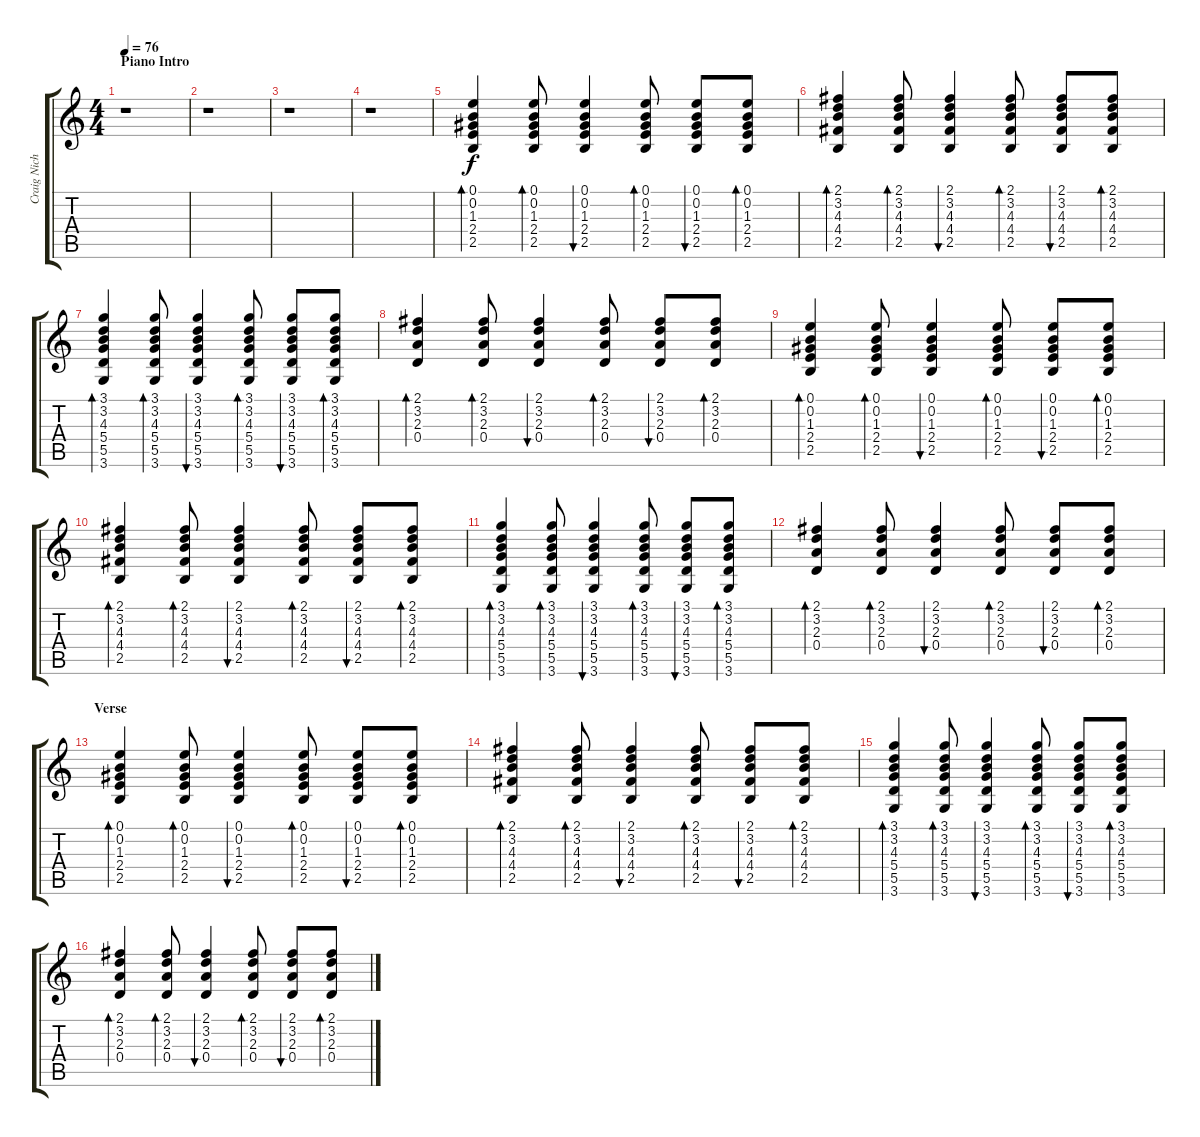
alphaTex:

\track ("Craig Nicholls (Acoustic G.)" "Craig Nich") {instrument acousticguitarsteel}
\staff {score tabs}
\tuning (E4 B3 G3 D3 A2 E2) {hide}
\ts (4 4)
\section ("" "Piano Intro")
\tempo 76
\clef g2
\ks c
r.1{dy f instrument acousticguitarsteel} |
r.1 |
r.1 |
r.1 |
(0.1 0.2 1.3 2.4 2.5).4{bd 30} (0.1 0.2 1.3 2.4 2.5).8{bd 30} (0.1 0.2 1.3 2.4 2.5).4{bu 30} (0.1 0.2 1.3 2.4 2.5).8{bd 30} (0.1 0.2 1.3 2.4 2.5).8{bu 30} (0.1 0.2 1.3 2.4 2.5).8{bd 30} |
(2.1 3.2 4.3 4.4 2.5).4{bd 30} (2.1 3.2 4.3 4.4 2.5).8{bd 30} (2.1 3.2 4.3 4.4 2.5).4{bu 30} (2.1 3.2 4.3 4.4 2.5).8{bd 30} (2.1 3.2 4.3 4.4 2.5).8{bu 30} (2.1 3.2 4.3 4.4 2.5).8{bd 30} |
(3.1 3.2 4.3 5.4 5.5 3.6).4{bd 30} (3.1 3.2 4.3 5.4 5.5 3.6).8{bd 30} (3.1 3.2 4.3 5.4 5.5 3.6).4{bu 30} (3.1 3.2 4.3 5.4 5.5 3.6).8{bd 30} (3.1 3.2 4.3 5.4 5.5 3.6).8{bu 30} (3.1 3.2 4.3 5.4 5.5 3.6).8{bd 30} |
(2.1 3.2 2.3 0.4).4{bd 30} (2.1 3.2 2.3 0.4).8{bd 30} (2.1 3.2 2.3 0.4).4{bu 30} (2.1 3.2 2.3 0.4).8{bd 30} (2.1 3.2 2.3 0.4).8{bu 30} (2.1 3.2 2.3 0.4).8{bd 60} |
(0.1 0.2 1.3 2.4 2.5).4{bd 30} (0.1 0.2 1.3 2.4 2.5).8{bd 30} (0.1 0.2 1.3 2.4 2.5).4{bu 30} (0.1 0.2 1.3 2.4 2.5).8{bd 30} (0.1 0.2 1.3 2.4 2.5).8{bu 30} (0.1 0.2 1.3 2.4 2.5).8{bd 30} |
(2.1 3.2 4.3 4.4 2.5).4{bd 30} (2.1 3.2 4.3 4.4 2.5).8{bd 30} (2.1 3.2 4.3 4.4 2.5).4{bu 30} (2.1 3.2 4.3 4.4 2.5).8{bd 30} (2.1 3.2 4.3 4.4 2.5).8{bu 30} (2.1 3.2 4.3 4.4 2.5).8{bd 30} |
(3.1 3.2 4.3 5.4 5.5 3.6).4{bd 30} (3.1 3.2 4.3 5.4 5.5 3.6).8{bd 30} (3.1 3.2 4.3 5.4 5.5 3.6).4{bu 30} (3.1 3.2 4.3 5.4 5.5 3.6).8{bd 30} (3.1 3.2 4.3 5.4 5.5 3.6).8{bu 30} (3.1 3.2 4.3 5.4 5.5 3.6).8{bd 30} |
(2.1 3.2 2.3 0.4).4{bd 30} (2.1 3.2 2.3 0.4).8{bd 30} (2.1 3.2 2.3 0.4).4{bu 30} (2.1 3.2 2.3 0.4).8{bd 30} (2.1 3.2 2.3 0.4).8{bu 30} (2.1 3.2 2.3 0.4).8{bd 60} |
\section ("" "Verse")
(0.1 0.2 1.3 2.4 2.5).4{bd 30} (0.1 0.2 1.3 2.4 2.5).8{bd 30} (0.1 0.2 1.3 2.4 2.5).4{bu 30} (0.1 0.2 1.3 2.4 2.5).8{bd 30} (0.1 0.2 1.3 2.4 2.5).8{bu 30} (0.1 0.2 1.3 2.4 2.5).8{bd 30} |
(2.1 3.2 4.3 4.4 2.5).4{bd 30} (2.1 3.2 4.3 4.4 2.5).8{bd 30} (2.1 3.2 4.3 4.4 2.5).4{bu 30} (2.1 3.2 4.3 4.4 2.5).8{bd 30} (2.1 3.2 4.3 4.4 2.5).8{bu 30} (2.1 3.2 4.3 4.4 2.5).8{bd 30} |
(3.1 3.2 4.3 5.4 5.5 3.6).4{bd 30} (3.1 3.2 4.3 5.4 5.5 3.6).8{bd 30} (3.1 3.2 4.3 5.4 5.5 3.6).4{bu 30} (3.1 3.2 4.3 5.4 5.5 3.6).8{bd 30} (3.1 3.2 4.3 5.4 5.5 3.6).8{bu 30} (3.1 3.2 4.3 5.4 5.5 3.6).8{bd 30} |
(2.1 3.2 2.3 0.4).4{bd 30} (2.1 3.2 2.3 0.4).8{bd 30} (2.1 3.2 2.3 0.4).4{bu 30} (2.1 3.2 2.3 0.4).8{bd 30} (2.1 3.2 2.3 0.4).8{bu 30} (2.1 3.2 2.3 0.4).8{bd 60}
